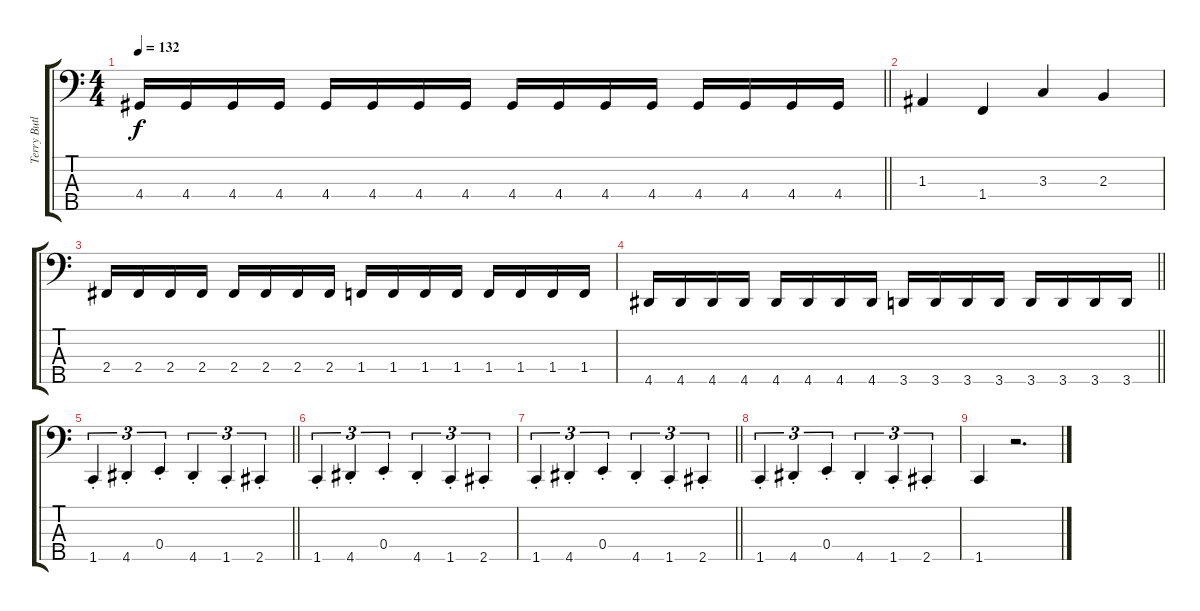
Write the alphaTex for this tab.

\track ("Terry Butler" "Terry Butl") {instrument electricbassfinger}
\staff {score tabs}
\tuning (G2 D2 A1 E1 B0) {hide}
\ts (4 4)
\tempo 132
\clef f4
\barLineRight lightlight
\ks c
4.4.16{dy f} 4.4.16 4.4.16 4.4.16 4.4.16 4.4.16 4.4.16 4.4.16 4.4.16 4.4.16 4.4.16 4.4.16 4.4.16 4.4.16 4.4.16 4.4.16 |
1.3.4 1.4.4 3.3.4 2.3.4 |
2.4.16 2.4.16 2.4.16 2.4.16 2.4.16 2.4.16 2.4.16 2.4.16 1.4.16 1.4.16 1.4.16 1.4.16 1.4.16 1.4.16 1.4.16 1.4.16 |
\barLineRight lightlight
4.5.16 4.5.16 4.5.16 4.5.16 4.5.16 4.5.16 4.5.16 4.5.16 3.5.16 3.5.16 3.5.16 3.5.16 3.5.16 3.5.16 3.5.16 3.5.16 |
\barLineRight lightlight
1.5{st}.4{tu (3 2)} 4.5{st}.4{tu (3 2)} 0.4{st}.4{tu (3 2)} 4.5{st}.4{tu (3 2)} 1.5{st}.4{tu (3 2)} 2.5{st}.4{tu (3 2)} |
1.5{st}.4{tu (3 2)} 4.5{st}.4{tu (3 2)} 0.4{st}.4{tu (3 2)} 4.5{st}.4{tu (3 2)} 1.5{st}.4{tu (3 2)} 2.5{st}.4{tu (3 2)} |
\barLineRight lightlight
1.5{st}.4{tu (3 2)} 4.5{st}.4{tu (3 2)} 0.4{st}.4{tu (3 2)} 4.5{st}.4{tu (3 2)} 1.5{st}.4{tu (3 2)} 2.5{st}.4{tu (3 2)} |
1.5{st}.4{tu (3 2)} 4.5{st}.4{tu (3 2)} 0.4{st}.4{tu (3 2)} 4.5{st}.4{tu (3 2)} 1.5{st}.4{tu (3 2)} 2.5{st}.4{tu (3 2)} |
1.5.4 r.2{d}
